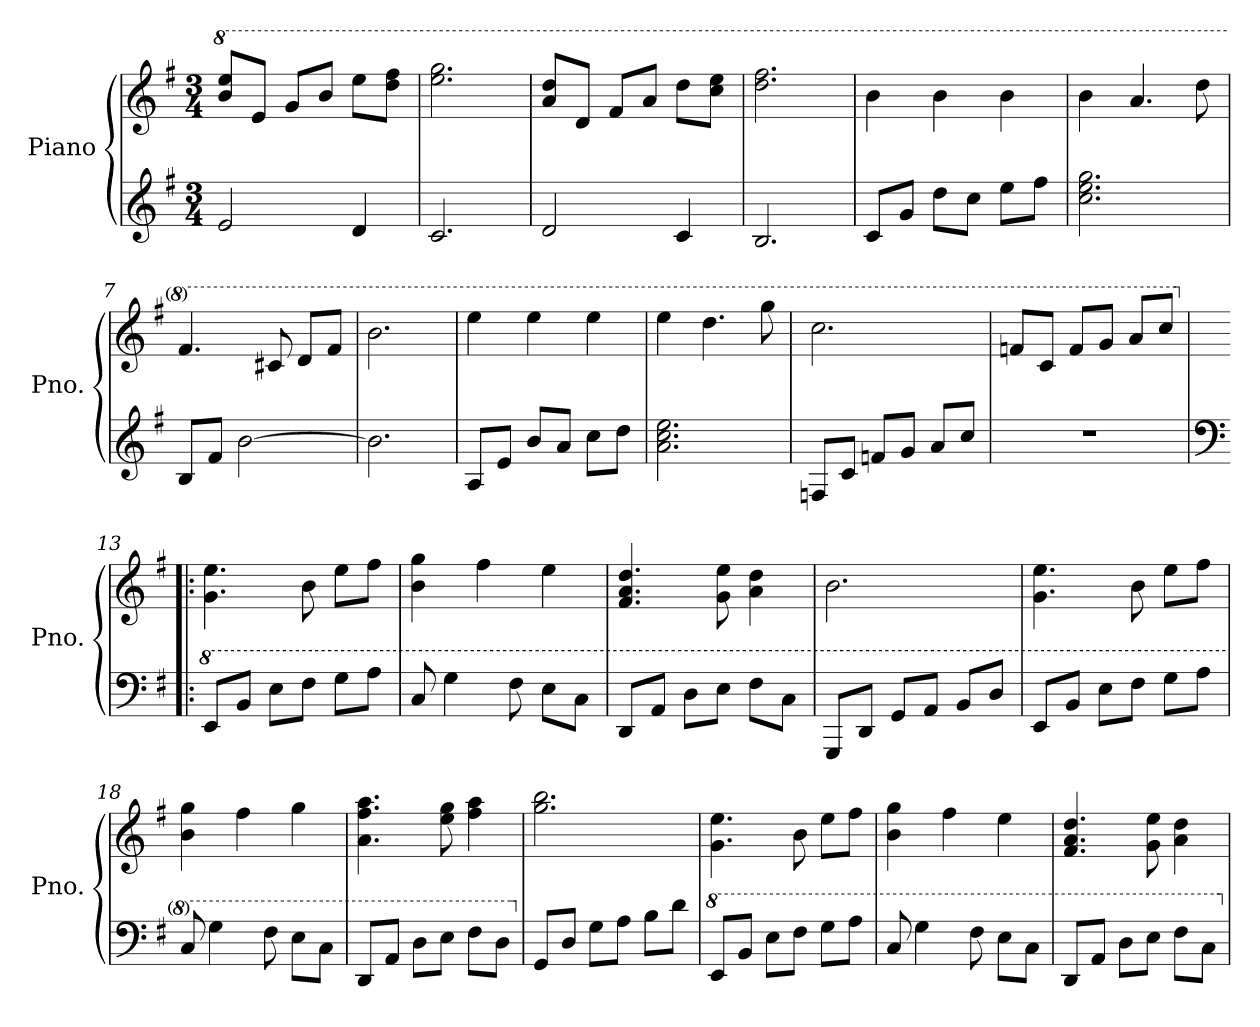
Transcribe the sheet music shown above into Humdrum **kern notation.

**kern	**kern
*part1	*part1
*staff2	*staff1
*I"Piano	*
*I'Pno.	*
*clefG2	*clefG2
*k[f#]	*k[f#]
*M3/4	*M3/4
*MM90	*MM90
*	*8va
=1	=1
2e/	8bb/ 8eee/L
.	8ee/J
.	8gg/L
.	8bb/J
4d/	8eee\L
.	8ddd\ 8fff#\J
=2	=2
2.c/	2.eee\ 2.ggg\
=3	=3
2d/	8aa/ 8ddd/L
.	8dd/J
.	8ff#/L
.	8aa/J
4c/	8ddd\L
.	8ccc\ 8eee\J
=4	=4
2.B/	2.ddd\ 2.fff#\
=5	=5
8c/L	4bb\
8g/J	.
8dd\L	4bb\
8cc\J	.
8ee\L	4bb\
8ff#\J	.
=6	=6
2.cc\ 2.ee\ 2.gg\	4bb\
.	4.aa/
.	8ddd\
=7	=7
8B/L	4.ff#/
8f#/J	.
[2b\	.
.	8cc#X/
.	8dd/L
.	8ff#/J
=8	=8
2.b\]	2.bb\
!!LO:LB:g=z
=9	=9
8A/L	4eee\
8e/J	.
8b/L	4eee\
8a/J	.
8cc\L	4eee\
8dd\J	.
=10	=10
2.a\ 2.cc\ 2.ee\	4eee\
.	4.ddd\
.	8ggg\
=11	=11
8Fn/L	2.ccc\
8c/J	.
8fn/L	.
8g/J	.
8a/L	.
8cc/J	.
=12	=12
2.r	8ffn/L
.	8cc/J
.	8ff/L
.	8gg/J
.	8aa/L
.	8ccc/J
=13!|:	=13!|:
*clefF4	*
*8va	*
*	*X8va
8E/L	4.g\ 4.ee\
8B/J	.
8e\L	.
8f#\J	8b\
8g\L	8ee\L
8a\J	8ff#\J
=14	=14
8c/	4b\ 4gg\
4g\	.
.	4ff#\
8f#\	.
8e\L	4ee\
8c\J	.
!!LO:LB:g=z
=15	=15
8D/L	4.f#/ 4.a/ 4.dd/
8A/J	.
8d\L	.
8e\J	8g\ 8ee\
8f#\L	4a\ 4dd\
8c\J	.
=16	=16
8GG/L	2.b\
8D/J	.
8G/L	.
8A/J	.
8B/L	.
8d/J	.
=17	=17
8E/L	4.g\ 4.ee\
8B/J	.
8e\L	.
8f#\J	8b\
8g\L	8ee\L
8a\J	8ff#\J
=18	=18
8c/	4b\ 4gg\
4g\	.
.	4ff#\
8f#\	.
8e\L	4gg\
8c\J	.
=19	=19
8D/L	4.a\ 4.ff#\ 4.aa\
8A/J	.
8d\L	.
8e\J	8ee\ 8gg\
8f#\L	4ff#\ 4aa\
8d\J	.
=20	=20
*X8va	*
8GG/L	2.gg\ 2.bb\
8D/J	.
8G\L	.
8A\J	.
8B\L	.
8d\J	.
!!LO:LB:g=z
=21	=21
*8va	*
8E/L	4.g\ 4.ee\
8B/J	.
8e\L	.
8f#\J	8b\
8g\L	8ee\L
8a\J	8ff#\J
=22	=22
8c/	4b\ 4gg\
4g\	.
.	4ff#\
8f#\	.
8e\L	4ee\
8c\J	.
=23	=23
8D/L	4.f#/ 4.a/ 4.dd/
8A/J	.
8d\L	.
8e\J	8g\ 8ee\
8f#\L	4a\ 4dd\
8c\J	.
*X8va	*
=	=
*-	*-
